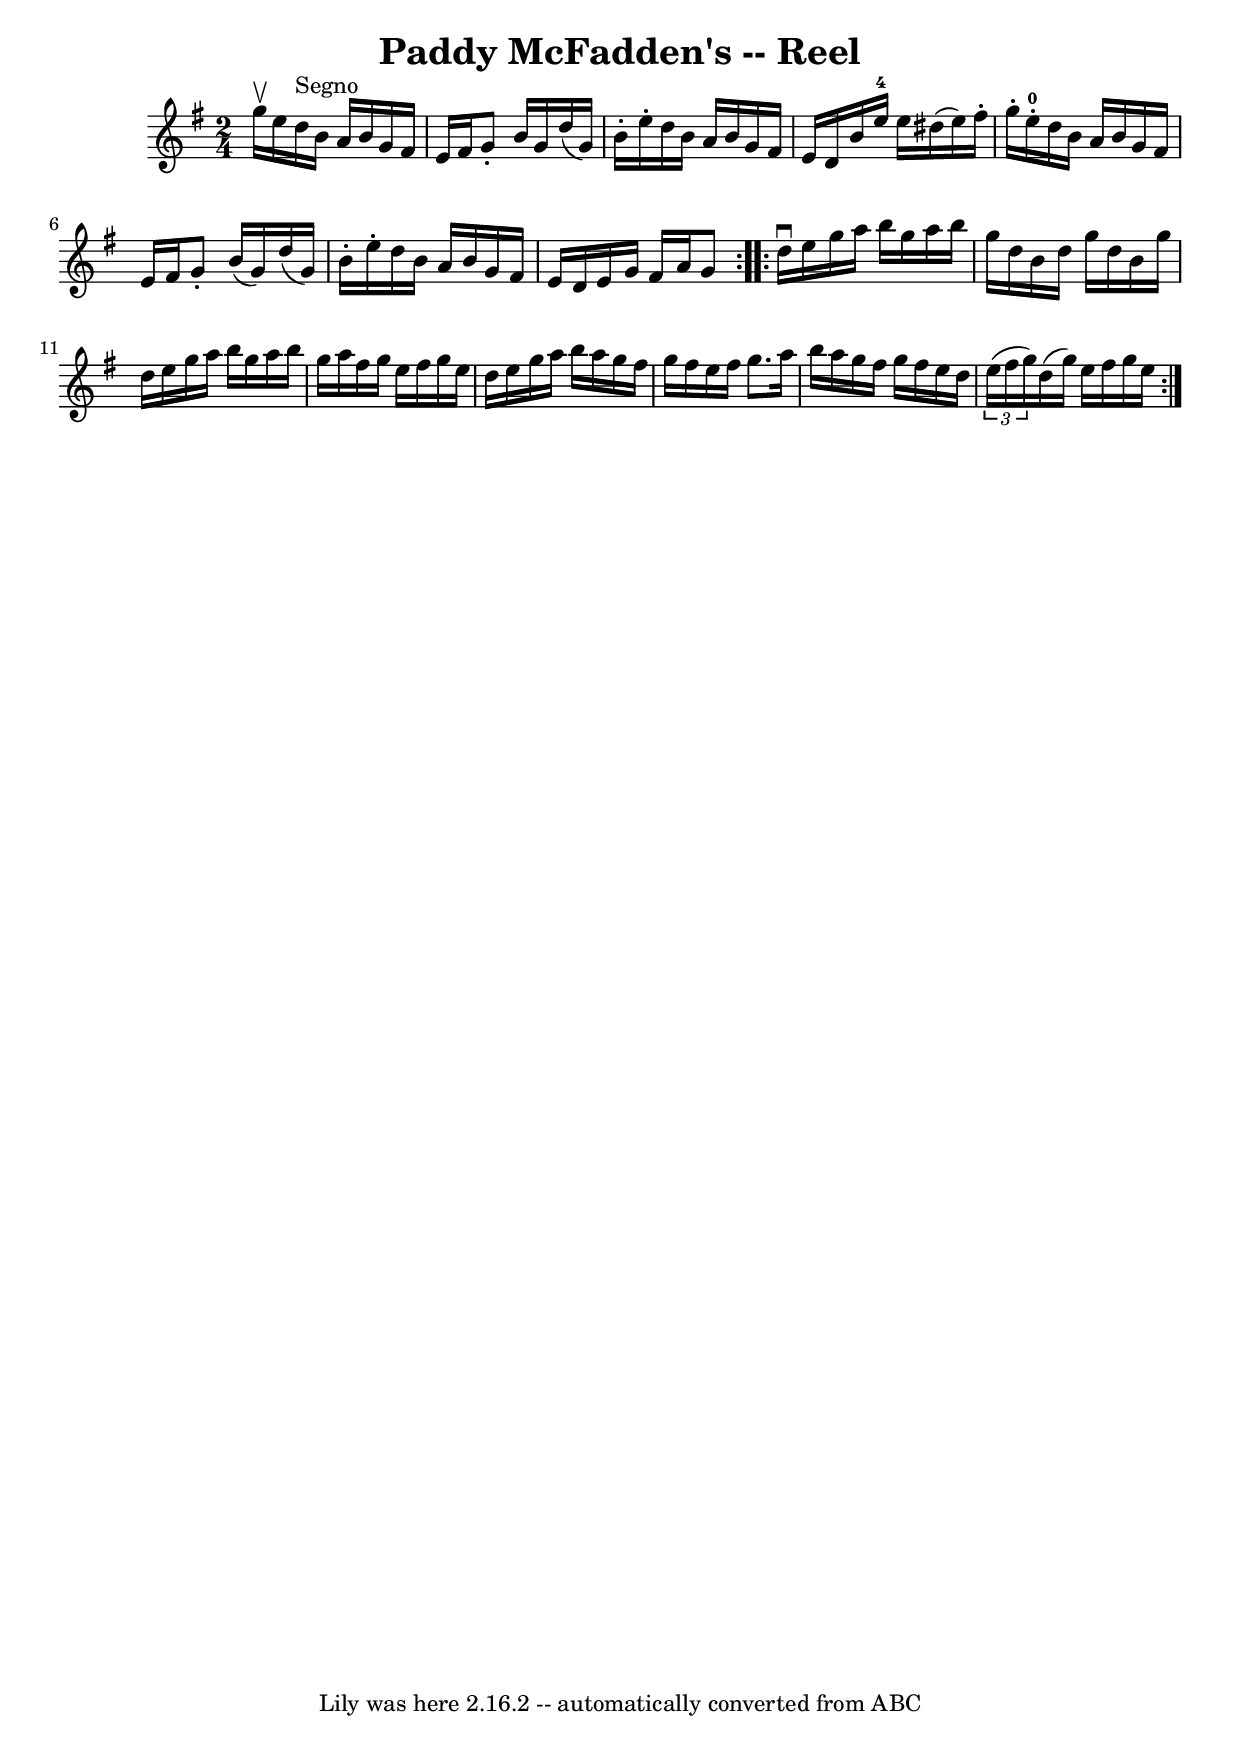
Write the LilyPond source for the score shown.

\version "2.7.40"
\include "Mammoth.ily"
\header {
	%% book = "Ryan's Mammoth Collection"
	crossRefNumber = "1"
	footnotes = "\\\\179"
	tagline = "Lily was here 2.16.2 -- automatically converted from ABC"
	title = "Paddy McFadden's -- Reel"
}
voicedefault =  {


\repeat volta 2 {
\time 2/4 
\key g \major g''16^\upbow e''16    |
 d''16^"Segno"  
 b'16 a'16 b'16 g'16 fis'16 e'16 fis'16    |
 g'8 -.  
 b'16 g'16 d''16 (g'16) b'16 -. e''16 -.   |
 d''16    
b'16 a'16 b'16 g'16 fis'16 e'16 d'16    |
 b'16    
e''16-4 e''16 dis''16 (e''16) fis''16 -. g''16 -. e''16 
-0-.   |
 d''16 b'16 a'16 b'16 g'16 fis'16 e'16   
 fis'16    |
 g'8 -. b'16 (g'16) d''16 (g'16) b'16 -. 
 e''16 -.   |
 d''16 b'16 a'16 b'16 g'16 fis'16 e'16 
 d'16    |
 e'16 g'16 fis'16 a'16 g'8    
} \repeat volta 2 { d''16^\downbow e''16 g''16 a''16 b''16    
g''16 a''16 b''16    |
 g''16 d''16 b'16 d''16 g''16  
 d''16 b'16 g''16    |
 d''16 e''16 g''16 a''16    
b''16 g''16 a''16 b''16    |
 g''16 a''16 fis''16    
g''16 e''16 fis''16 g''16 e''16    |
 d''16 e''16    
g''16 a''16 b''16 a''16 g''16 fis''16    |
 g''16    
fis''16 e''16 fis''16 g''8. a''16    |
 b''16 a''16    
g''16 fis''16 g''16 fis''16 e''16 d''16    |
   
\times 2/3 { e''16 (fis''16 g''16) } d''16 (g''16) e''16   
 fis''16 g''16 e''16      }   
}

\score{
    <<

	\context Staff="default"
	{
	    \voicedefault 
	}

    >>
	\layout {
	}
	\midi {}
}
